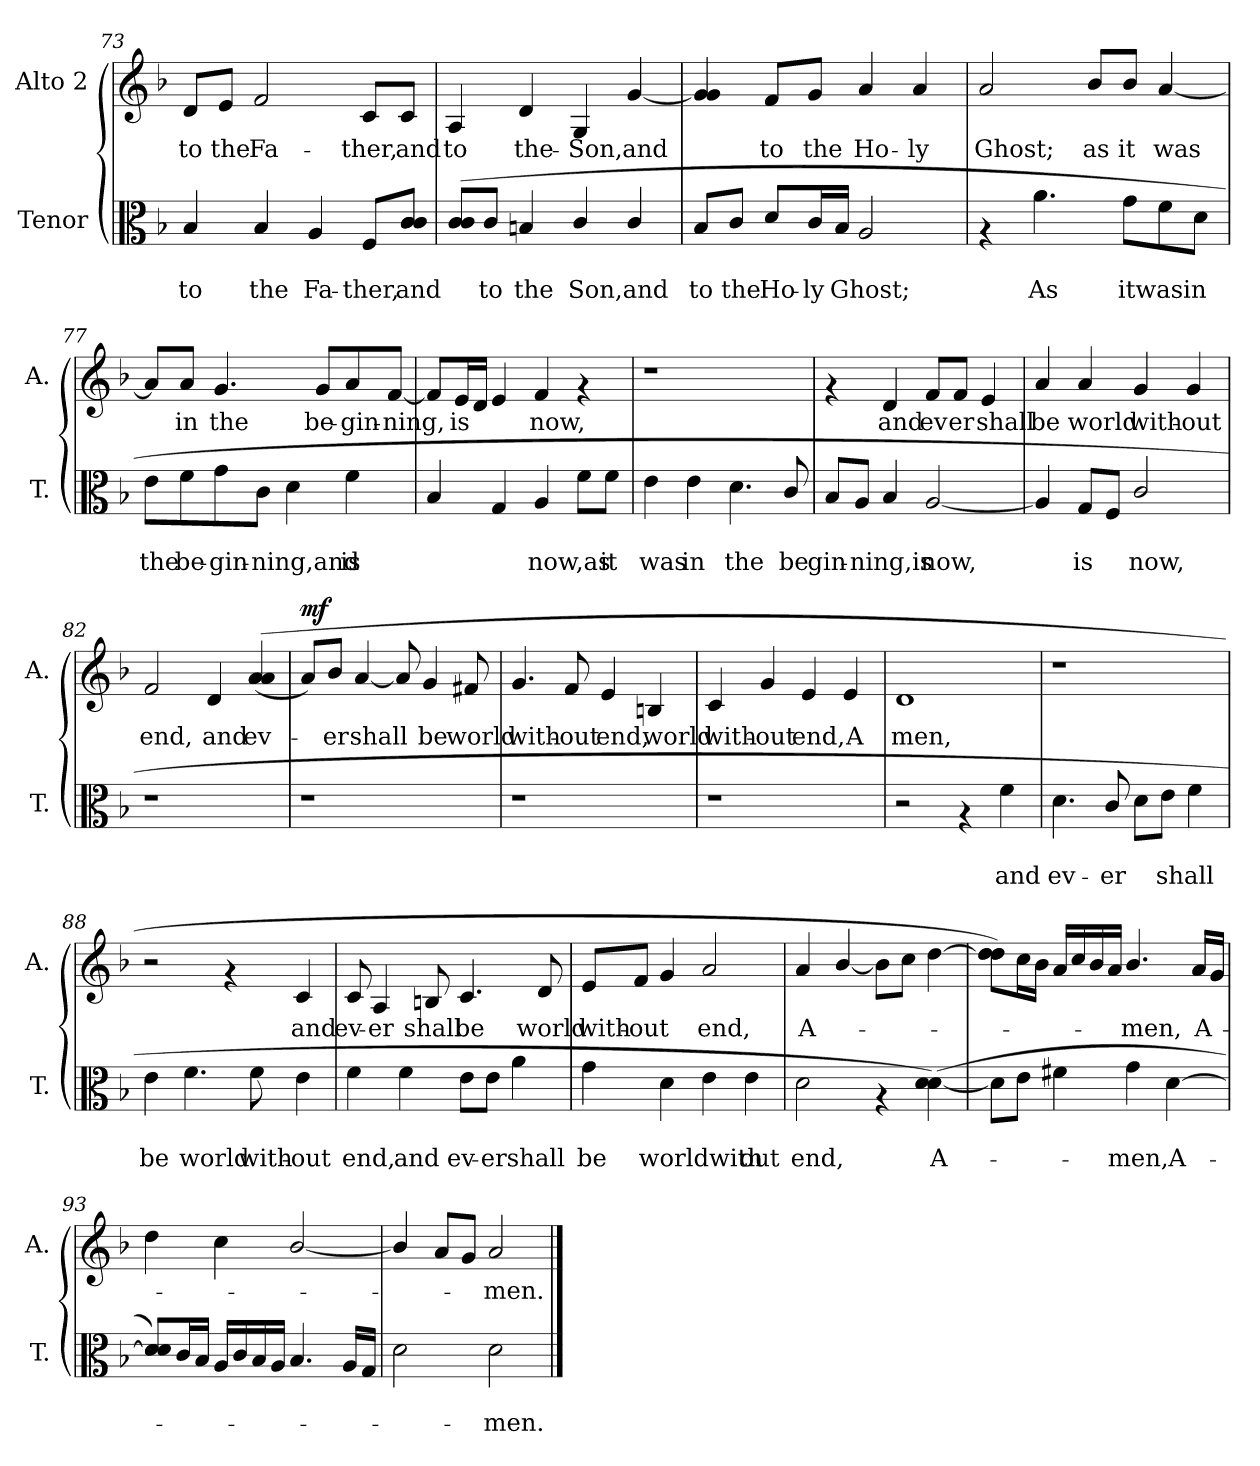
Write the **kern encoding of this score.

**kern	**text	**text	**kern	**text	**dynam
*part2	*part2	*part2	*part1	*part1	*part1
*staff2	*staff2	*staff2	*staff1	*staff1	*staff1
*I"Tenor	*	*	*I"Alto 2	*	*
*I'T.	*	*	*I'A.	*	*
*clefC3	*	*	*clefG2	*	*
*k[b-]	*	*	*k[b-]	*	*
*F:	*	*	*F:	*	*
=73	=73	=73	=73	=73	=73
!	!	!LO:LY:b	!	!LO:LY:b	!
4B-/	.	to	8d/L	to	.
!	!	!	!	!LO:LY:b	!
.	.	.	8e/J	the	.
!	!	!LO:LY:b	!	!LO:LY:b	!
4B-/	.	the	2f/	Fa-	.
!	!	!LO:LY:b	!	!	!
4A/	.	Fa-	.	.	.
!	!	!LO:LY:b	!	!LO:LY:b	!
8F/L	.	-ther,	8c/L	-ther,	.
!	!	!LO:LY:b	!	!LO:LY:b	!
8c/ 8c/ 8c/J	.	and	8c/J	and	.
!!LO:LB:g=z
=74	=74	=74	=74	=74	=74
!	!	!	!	!LO:LY:b	!
(<8c/ 8c/L	.	.	4A/	to	.
!	!	!LO:LY:b	!	!	!
8c/J	.	to	.	.	.
!	!	!LO:LY:b	!	!LO:LY:b	!
4Bn/	.	the	4d/	the-	.
!	!	!LO:LY:b	!	!LO:LY:b	!
4c/	.	Son,and	4G/	-Son,	.
!	!	!	!	!LO:LY:b	!
4c/	.	.	[<4g/	and	.
=75	=75	=75	=75	=75	=75
!	!	!LO:LY:b	!	!	!
8B-/L	.	to	4g/] 4g/	.	.
!	!	!LO:LY:b	!	!	!
8c/J	.	the	.	.	.
!	!	!LO:LY:b	!	!LO:LY:b	!
8d/L	.	Ho-	8f/L	to	.
!	!	!LO:LY:b	!	!LO:LY:b	!
16c/L	.	-ly	8g/J	the	.
!	!	!LO:LY:b	!	!	!
16B-/JJ	.	Ghost;	.	.	.
!	!	!	!	!LO:LY:b	!
2A/	.	.	4a/	Ho-	.
!	!	!	!	!LO:LY:b	!
.	.	.	4a/	-ly	.
=76	=76	=76	=76	=76	=76
!	!	!	!	!LO:LY:b	!
4rG	.	.	2a/	Ghost;	.
!	!	!LO:LY:b	!	!	!
4.a\	.	As	.	.	.
!	!	!	!	!LO:LY:b	!
.	.	.	8b-/L	as	.
!	!	!LO:LY:b	!	!LO:LY:b	!
8g\L	.	itwasin	8b-/J	it	.
!	!	!	!	!LO:LY:b	!
8f\	.	.	[<4a/	was	.
8d\J	.	.	.	.	.
=77	=77	=77	=77	=77	=77
!	!	!LO:LY:b	!	!	!
8e\L	.	the	8a/L]	.	.
!	!	!LO:LY:b	!	!LO:LY:b	!
8f\	.	be-	8a/J	in	.
!	!	!LO:LY:b	!	!LO:LY:b	!
8g\	.	-gin-	4.g/	the	.
!	!	!LO:LY:b	!	!	!
8c\J	.	-ning,and	.	.	.
4d\	.	.	.	.	.
!	!	!	!	!LO:LY:b	!
.	.	.	8g/L	be-	.
!	!	!LO:LY:b	!	!LO:LY:b	!
4f\	.	is	8a/	-gin-	.
!	!	!	!	!LO:LY:b	!
.	.	.	[<8f/J	-ning,	.
!!LO:PB:g=z
=78	=78	=78	=78	=78	=78
4B-/	.	.	8f/L]	.	.
!	!	!	!	!LO:LY:b	!
.	.	.	16e/L	is	.
.	.	.	16d/JJ	.	.
4G/	.	.	4e/	.	.
!	!	!LO:LY:b	!	!LO:LY:b	!
4A/	.	now,as	4f/	now,	.
8f\L	.	.	4rf	.	.
!	!	!LO:LY:b	!	!	!
8f\J	.	it	.	.	.
=79	=79	=79	=79	=79	=79
!	!	!LO:LY:b	!	!	!
4e\	.	was	1r	.	.
!	!	!LO:LY:b	!	!	!
4e\	.	in	.	.	.
!	!	!LO:LY:b	!	!	!
4.d\	.	the	.	.	.
!	!	!LO:LY:b	!	!	!
8c/	.	be	.	.	.
=80	=80	=80	=80	=80	=80
!	!	!LO:LY:b	!	!	!
8B-/L	.	gin-	4rf	.	.
!	!	!LO:LY:b	!	!	!
8A/J	.	-ning,is	.	.	.
!	!	!	!	!LO:LY:b	!
4B-/	.	.	4d/	and	.
!	!	!LO:LY:b	!	!LO:LY:b	!
[<2A/	.	now,	8f/L	ev	.
!	!	!	!	!LO:LY:b	!
.	.	.	8f/J	er	.
!	!	!	!	!LO:LY:b	!
.	.	.	4e/	shall	.
=81	=81	=81	=81	=81	=81
!	!	!	!	!LO:LY:b	!
4A/]	.	.	4a/	be	.
!	!	!LO:LY:b	!	!LO:LY:b	!
8G/L	.	is	4a/	world	.
8F/J	.	.	.	.	.
!	!	!LO:LY:b	!	!LO:LY:b	!
2c/	.	now,	4g/	with-	.
!	!	!	!	!LO:LY:b	!
.	.	.	4g/	-out	.
=82	=82	=82	=82	=82	=82
!	!	!	!	!LO:LY:b	!
1r	.	.	2f/	end,	.
!	!	!	!	!LO:LY:b	!
.	.	.	4d/	and	.
!	!	!	!	!LO:LY:b	!
.	.	.	(>(<4a/ 4a/ 4a/	ev-	.
!!LO:PB:g=z
=83	=83	=83	=83	=83	=83
!	!	!	!	!	!LO:DY:b
1r	.	.	8a/L)	.	mf
!	!	!	!	!LO:LY:b	!
.	.	.	8b-/J	-er	.
!	!	!	!	!LO:LY:b	!
.	.	.	[<4a/	shall	.
.	.	.	8a/]	.	.
!	!	!	!	!LO:LY:b	!
.	.	.	4g/	be	.
!	!	!	!	!LO:LY:b	!
.	.	.	8f#X/	world	.
=84	=84	=84	=84	=84	=84
!	!	!	!	!LO:LY:b	!
1r	.	.	4.g/	with-	.
!	!	!	!	!LO:LY:b	!
.	.	.	8f/	-out	.
!	!	!	!	!LO:LY:b	!
.	.	.	4e/	end,	.
!	!	!	!	!LO:LY:b	!
.	.	.	4Bn/	world	.
=85	=85	=85	=85	=85	=85
!	!	!	!	!LO:LY:b	!
1r	.	.	4c/	with-	.
!	!	!	!	!LO:LY:b	!
.	.	.	4g/	-out	.
!	!	!	!	!LO:LY:b	!
.	.	.	4e/	end,	.
!	!	!	!	!LO:LY:b	!
.	.	.	4e/	A	.
=86	=86	=86	=86	=86	=86
!	!	!	!	!LO:LY:b	!
2r	.	.	1d	men,	.
4rG	.	.	.	.	.
!	!	!LO:LY:b	!	!	!
4f\	.	and	.	.	.
=87	=87	=87	=87	=87	=87
!	!	!LO:LY:b	!	!	!
4.d\	.	ev-	1r	.	.
!	!	!LO:LY:b	!	!	!
8c/	.	-er	.	.	.
8d\L	.	.	.	.	.
!	!	!LO:LY:b	!	!	!
8e\J	.	shall	.	.	.
4f\	.	.	.	.	.
!!LO:LB:g=z
=88	=88	=88	=88	=88	=88
!	!	!LO:LY:b	!	!	!
4e\	.	be	2r	.	.
!	!	!LO:LY:b	!	!	!
4.f\	.	world	.	.	.
.	.	.	4rf	.	.
!	!	!LO:LY:b	!	!	!
8f\	.	with-	.	.	.
!	!	!LO:LY:b	!	!LO:LY:b	!
4e\	.	-out	4c/	and	.
=89	=89	=89	=89	=89	=89
!	!	!LO:LY:b	!	!LO:LY:b	!
4f\	.	end,	8c/	ev-	.
!	!	!	!	!LO:LY:b	!
.	.	.	4A/	-er	.
!	!	!LO:LY:b	!	!	!
4f\	.	and	.	.	.
!	!	!	!	!LO:LY:b	!
.	.	.	8Bn/	shall	.
!	!	!LO:LY:b	!	!LO:LY:b	!
8e\L	.	ev-	4.c/	be	.
!	!	!LO:LY:b	!	!	!
8e\J	.	-ershall	.	.	.
4a\	.	.	.	.	.
!	!	!	!	!LO:LY:b	!
.	.	.	8d/	world	.
=90	=90	=90	=90	=90	=90
!	!	!LO:LY:b	!	!LO:LY:b	!
4g\	.	be	8e/L	with-	.
!	!	!	!	!LO:LY:b	!
.	.	.	8f/J	-out	.
!	!	!LO:LY:b	!	!	!
4d\	.	worldwith	4g/	.	.
!	!	!	!	!LO:LY:b	!
4e\	.	.	2a/	end,	.
!	!	!LO:LY:b	!	!	!
4e\	.	out	.	.	.
=91	=91	=91	=91	=91	=91
!	!	!LO:LY:b	!	!LO:LY:b	!
2d\	.	end,	4a/	A-	.
.	.	.	[<4b-/	.	.
4rG	.	.	8b-\L]	.	.
.	.	.	8cc\J	.	.
!	!	!LO:LY:b	!	!	!
(>[<4d\ 4d\ 4d\)	.	A-	[<4dd\	.	.
!!LO:LB:g=z
=92	=92	=92	=92	=92	=92
8d\L]	.	.	8dd\] 8dd\ 8dd\ 8dd\L)	.	.
8e\J	.	.	16cc\L	.	.
.	.	.	16b-\JJ	.	.
4f#X\	.	.	16a/LL	.	.
.	.	.	16cc/	.	.
.	.	.	16b-/	.	.
.	.	.	16a/JJ	.	.
!	!	!LO:LY:b	!	!LO:LY:b	!
4g\	.	-men,	4.b-/	-men,	.
!	!	!LO:LY:b	!	!	!
[>4d\	.	A-	.	.	.
!	!	!	!	!LO:LY:b	!
.	.	.	16a/LL	A-	.
.	.	.	16g/JJ	.	.
=93	=93	=93	=93	=93	=93
8d/] 8d/ 8d/L)	.	.	4dd\	.	.
16c/L	.	.	.	.	.
16B-/JJ	.	.	.	.	.
16A/LL	.	.	4cc\	.	.
16c/	.	.	.	.	.
16B-/	.	.	.	.	.
16A/JJ	.	.	.	.	.
4.B-/	.	.	[<2b-/	.	.
16A/LL	.	.	.	.	.
16G/JJ	.	.	.	.	.
=94	=94	=94	=94	=94	=94
2d\	.	.	4b-/]	.	.
.	.	.	8a/L	.	.
.	.	.	8g/J	.	.
!	!	!LO:LY:b	!	!LO:LY:b	!
2d\	.	-men.	2a/	-men.	.
==	==	==	==	==	==
*-	*-	*-	*-	*-	*-
